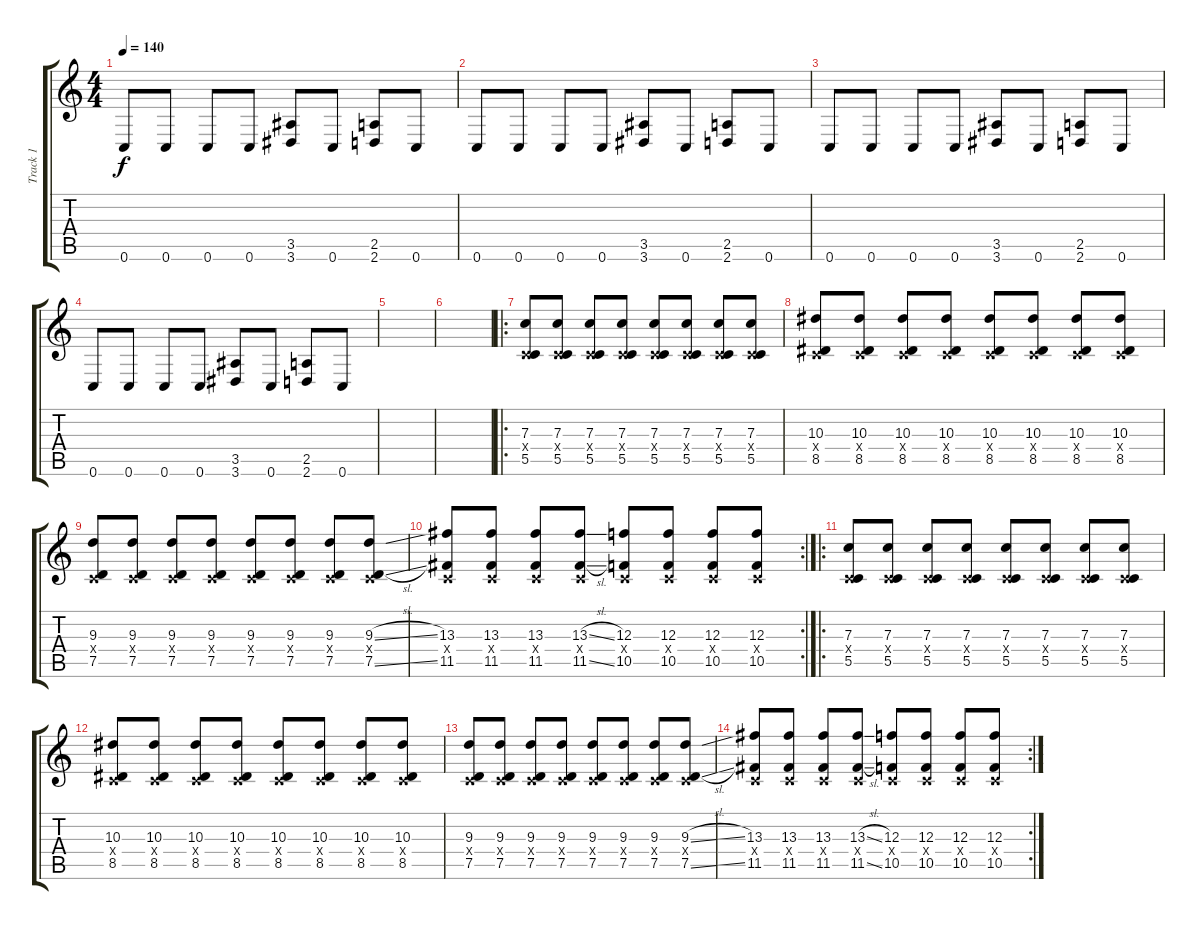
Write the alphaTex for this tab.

\track ("Track 1" "Track 1") {instrument distortionguitar}
\staff {score tabs}
\tuning (D4 A3 F3 C3 G2 C2) {hide}
\ts (4 4)
\tempo 140
\clef g2
\ks c
0.6.8{dy f} 0.6.8 0.6.8 0.6.8 (3.5 3.6).8 0.6.8 (2.5 2.6).8 0.6.8 |
0.6.8 0.6.8 0.6.8 0.6.8 (3.5 3.6).8 0.6.8 (2.5 2.6).8 0.6.8 |
0.6.8 0.6.8 0.6.8 0.6.8 (3.5 3.6).8 0.6.8 (2.5 2.6).8 0.6.8 |
0.6.8 0.6.8 0.6.8 0.6.8 (3.5 3.6).8 0.6.8 (2.5 2.6).8 0.6.8 |
|
|
\ro
(7.3 0.4{x} 5.5).8 (7.3 0.4{x} 5.5).8 (7.3 0.4{x} 5.5).8 (7.3 0.4{x} 5.5).8 (7.3 0.4{x} 5.5).8 (7.3 0.4{x} 5.5).8 (7.3 0.4{x} 5.5).8 (7.3 0.4{x} 5.5).8 |
(10.3 0.4{x} 8.5).8 (10.3 0.4{x} 8.5).8 (10.3 0.4{x} 8.5).8 (10.3 0.4{x} 8.5).8 (10.3 0.4{x} 8.5).8 (10.3 0.4{x} 8.5).8 (10.3 0.4{x} 8.5).8 (10.3 0.4{x} 8.5).8 |
(9.3 0.4{x} 7.5).8 (9.3 0.4{x} 7.5).8 (9.3 0.4{x} 7.5).8 (9.3 0.4{x} 7.5).8 (9.3 0.4{x} 7.5).8 (9.3 0.4{x} 7.5).8 (9.3 0.4{x} 7.5).8 (9.3{sl} 0.4{x} 7.5{sl}).8 |
\rc 2
(13.3 0.4{x} 11.5).8 (13.3 0.4{x} 11.5).8 (13.3 0.4{x} 11.5).8 (13.3{sl} 0.4{x} 11.5{sl}).8 (12.3 0.4{x} 10.5).8 (12.3 0.4{x} 10.5).8 (12.3 0.4{x} 10.5).8 (12.3 0.4{x} 10.5).8 |
\ro
(7.3 0.4{x} 5.5).8 (7.3 0.4{x} 5.5).8 (7.3 0.4{x} 5.5).8 (7.3 0.4{x} 5.5).8 (7.3 0.4{x} 5.5).8 (7.3 0.4{x} 5.5).8 (7.3 0.4{x} 5.5).8 (7.3 0.4{x} 5.5).8 |
(10.3 0.4{x} 8.5).8 (10.3 0.4{x} 8.5).8 (10.3 0.4{x} 8.5).8 (10.3 0.4{x} 8.5).8 (10.3 0.4{x} 8.5).8 (10.3 0.4{x} 8.5).8 (10.3 0.4{x} 8.5).8 (10.3 0.4{x} 8.5).8 |
(9.3 0.4{x} 7.5).8 (9.3 0.4{x} 7.5).8 (9.3 0.4{x} 7.5).8 (9.3 0.4{x} 7.5).8 (9.3 0.4{x} 7.5).8 (9.3 0.4{x} 7.5).8 (9.3 0.4{x} 7.5).8 (9.3{sl} 0.4{x} 7.5{sl}).8 |
\rc 2
(13.3 0.4{x} 11.5).8 (13.3 0.4{x} 11.5).8 (13.3 0.4{x} 11.5).8 (13.3{sl} 0.4{x} 11.5{sl}).8 (12.3 0.4{x} 10.5).8 (12.3 0.4{x} 10.5).8 (12.3 0.4{x} 10.5).8 (12.3 0.4{x} 10.5).8
